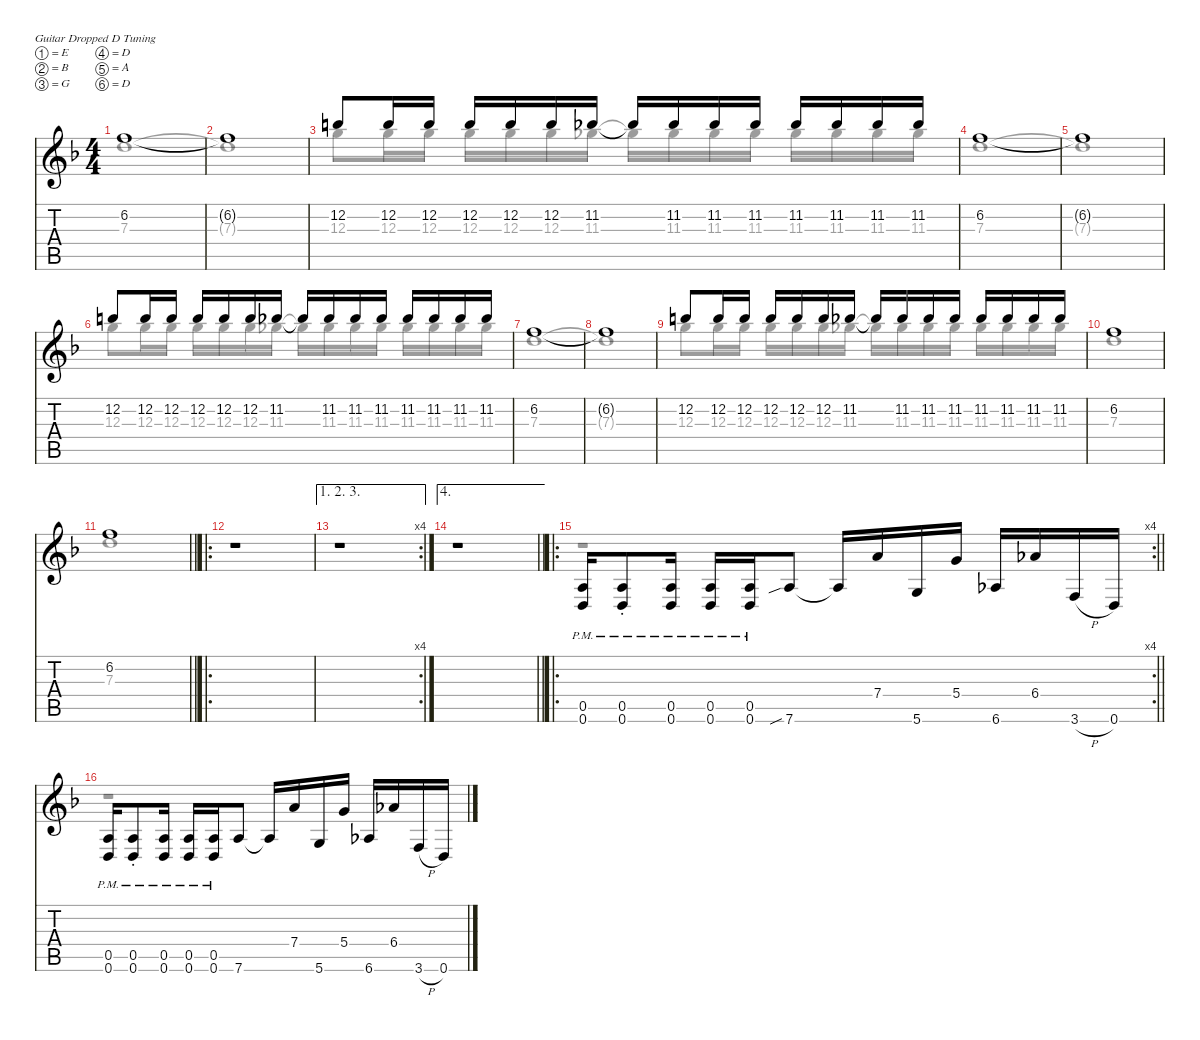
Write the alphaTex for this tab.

\defaultSystemsLayout 4
\hideDynamics
\bracketExtendMode nobrackets
\singleTrackTrackNamePolicy hidden
\multiTrackTrackNamePolicy hidden
\otherSystemsTrackNameOrientation horizontal
\track ("Guitar 2" "Guitar 2") {defaultSystemsLayout 8 instrument distortionguitar}
\staff {score tabs}
\tuning (E4 B3 G3 D3 A2 D2)
\voice
\ts (4 4)
\tempo (84 hide)
\clef g2
\ks dminor
6.2{acc forcenatural}.1{dy f beam Up} |
\tempo (85 hide)
6.2{t acc forcenatural}.1{beam Up} |
\tempo (84 0.00625 hide)
12.2{acc forcenatural}.8{beam Up} 12.2{acc forcenatural}.16{beam Up} 12.2{acc forcenatural}.16{beam Up} 12.2{acc forcenatural}.16{beam Up} 12.2{acc forcenatural}.16{beam Up} 12.2{acc forcenatural}.16{beam Up} 11.2{acc b}.16{beam Up} 11.2{t acc b}.16{beam Up} 11.2{acc b}.16{beam Up} 11.2{acc b}.16{beam Up} 11.2{acc b}.16{beam Up} 11.2{acc b}.16{beam Up} 11.2{acc b}.16{beam Up} 11.2{acc b}.16{beam Up} 11.2{acc b}.16{beam Up} |
\tempo (85 hide)
\tempo (84 0.99375 hide)
6.2{acc forcenatural}.1{beam Up} |
6.2{t acc forcenatural}.1{beam Up} |
\tempo (85 0.00625 hide)
12.2{acc forcenatural}.8{beam Up} 12.2{acc forcenatural}.16{beam Up} 12.2{acc forcenatural}.16{beam Up} 12.2{acc forcenatural}.16{beam Up} 12.2{acc forcenatural}.16{beam Up} 12.2{acc forcenatural}.16{beam Up} 11.2{acc b}.16{beam Up} 11.2{t acc b}.16{beam Up} 11.2{acc b}.16{beam Up} 11.2{acc b}.16{beam Up} 11.2{acc b}.16{beam Up} 11.2{acc b}.16{beam Up} 11.2{acc b}.16{beam Up} 11.2{acc b}.16{beam Up} 11.2{acc b}.16{beam Up} |
\tempo (84 0.00625 hide)
6.2{acc forcenatural}.1{beam Up} |
\tempo (85 hide)
6.2{t acc forcenatural}.1{beam Up} |
\tempo (84 hide)
12.2{acc forcenatural}.8{beam Up} 12.2{acc forcenatural}.16{beam Up} 12.2{acc forcenatural}.16{beam Up} 12.2{acc forcenatural}.16{beam Up} 12.2{acc forcenatural}.16{beam Up} 12.2{acc forcenatural}.16{beam Up} 11.2{acc b}.16{beam Up} 11.2{t acc b}.16{beam Up} 11.2{acc b}.16{beam Up} 11.2{acc b}.16{beam Up} 11.2{acc b}.16{beam Up} 11.2{acc b}.16{beam Up} 11.2{acc b}.16{beam Up} 11.2{acc b}.16{beam Up} 11.2{acc b}.16{beam Up} |
\tempo (85 hide)
6.2{acc forcenatural}.1{beam Up} |
\tempo (84 hide)
\barLineRight lightlight
6.2{acc forcenatural}.1{beam Up} |
\ro
\tempo (84 hide)
r.1{beam Up} |
\ae (1 2 3)
\rc 4
\tempo (85 hide)
r.1{beam Up} |
\ae 4
\tempo (84 0.00625 hide)
\barLineRight lightlight
r.1{beam Up} |
\ro
\rc 4
\tempo (85 hide)
\barLineRight lightlight
(0.5{pm acc forcenatural} 0.6{pm acc forcenatural}).16{beam Up} (0.5{pm st acc forcenatural} 0.6{pm st acc forcenatural}).8{beam Up} (0.5{pm acc forcenatural} 0.6{pm acc forcenatural}).16{beam Up} (0.5{pm acc forcenatural} 0.6{pm acc forcenatural}).16{beam Up} (0.5{pm acc forcenatural} 0.6{pm acc forcenatural}).16{beam Up} 7.6{sib acc forcenatural}.8{beam Up} 7.6{t acc forcenatural}.16{beam Up} 7.4{acc forcenatural}.16{beam Up} 5.6{acc forcenatural}.16{beam Up} 5.4{acc forcenatural}.16{beam Up} 6.6{acc b}.16{beam Up} 6.4{acc b}.16{beam Up} 3.6{h acc forcenatural}.16{beam Up} 0.6{acc forcenatural}.16{beam Up} |
\tempo (84 hide)
(0.5{pm acc forcenatural} 0.6{pm acc forcenatural}).16{beam Up} (0.5{pm st acc forcenatural} 0.6{pm st acc forcenatural}).8{beam Up} (0.5{pm acc forcenatural} 0.6{pm acc forcenatural}).16{beam Up} (0.5{pm acc forcenatural} 0.6{pm acc forcenatural}).16{beam Up} (0.5{pm acc forcenatural} 0.6{pm acc forcenatural}).16{beam Up} 7.6{acc forcenatural}.8{beam Up} 7.6{t acc forcenatural}.16{beam Up} 7.4{acc forcenatural}.16{beam Up} 5.6{acc forcenatural}.16{beam Up} 5.4{acc forcenatural}.16{beam Up} 6.6{acc b}.16{beam Up} 6.4{acc b}.16{beam Up} 3.6{h acc forcenatural}.16{beam Up} 0.6{acc forcenatural}.16{beam Up}
\voice
\clef g2
\ottava regular
\simile none
\ks dminor
7.3{acc forcenatural}.1{dy f beam Down} |
7.3{t acc forcenatural}.1{beam Down} |
12.3{acc forcenatural}.8{beam Down} 12.3{acc forcenatural}.16{beam Down} 12.3{acc forcenatural}.16{beam Down} 12.3{acc forcenatural}.16{beam Down} 12.3{acc forcenatural}.16{beam Down} 12.3{acc forcenatural}.16{beam Down} 11.3{acc b}.16{beam Down} 11.3{t acc b}.16{beam Down} 11.3{acc b}.16{beam Down} 11.3{acc b}.16{beam Down} 11.3{acc b}.16{beam Down} 11.3{acc b}.16{beam Down} 11.3{acc b}.16{beam Down} 11.3{acc b}.16{beam Down} 11.3{acc b}.16{beam Down} |
7.3{acc forcenatural}.1{beam Down} |
7.3{t acc forcenatural}.1{beam Down} |
12.3{acc forcenatural}.8{beam Down} 12.3{acc forcenatural}.16{beam Down} 12.3{acc forcenatural}.16{beam Down} 12.3{acc forcenatural}.16{beam Down} 12.3{acc forcenatural}.16{beam Down} 12.3{acc forcenatural}.16{beam Down} 11.3{acc b}.16{beam Down} 11.3{t acc b}.16{beam Down} 11.3{acc b}.16{beam Down} 11.3{acc b}.16{beam Down} 11.3{acc b}.16{beam Down} 11.3{acc b}.16{beam Down} 11.3{acc b}.16{beam Down} 11.3{acc b}.16{beam Down} 11.3{acc b}.16{beam Down} |
7.3{acc forcenatural}.1{beam Down} |
7.3{t acc forcenatural}.1{beam Down} |
12.3{acc forcenatural}.8{beam Down} 12.3{acc forcenatural}.16{beam Down} 12.3{acc forcenatural}.16{beam Down} 12.3{acc forcenatural}.16{beam Down} 12.3{acc forcenatural}.16{beam Down} 12.3{acc forcenatural}.16{beam Down} 11.3{acc b}.16{beam Down} 11.3{t acc b}.16{beam Down} 11.3{acc b}.16{beam Down} 11.3{acc b}.16{beam Down} 11.3{acc b}.16{beam Down} 11.3{acc b}.16{beam Down} 11.3{acc b}.16{beam Down} 11.3{acc b}.16{beam Down} 11.3{acc b}.16{beam Down} |
7.3{acc forcenatural}.1{beam Down} |
\barLineRight lightlight
7.3{acc forcenatural}.1{beam Down} |
r.1{beam Down} |
r.1{beam Down} |
\barLineRight lightlight
r.1{beam Down} |
\barLineRight lightlight
r.1{beam Down} |
r.1{beam Down}
